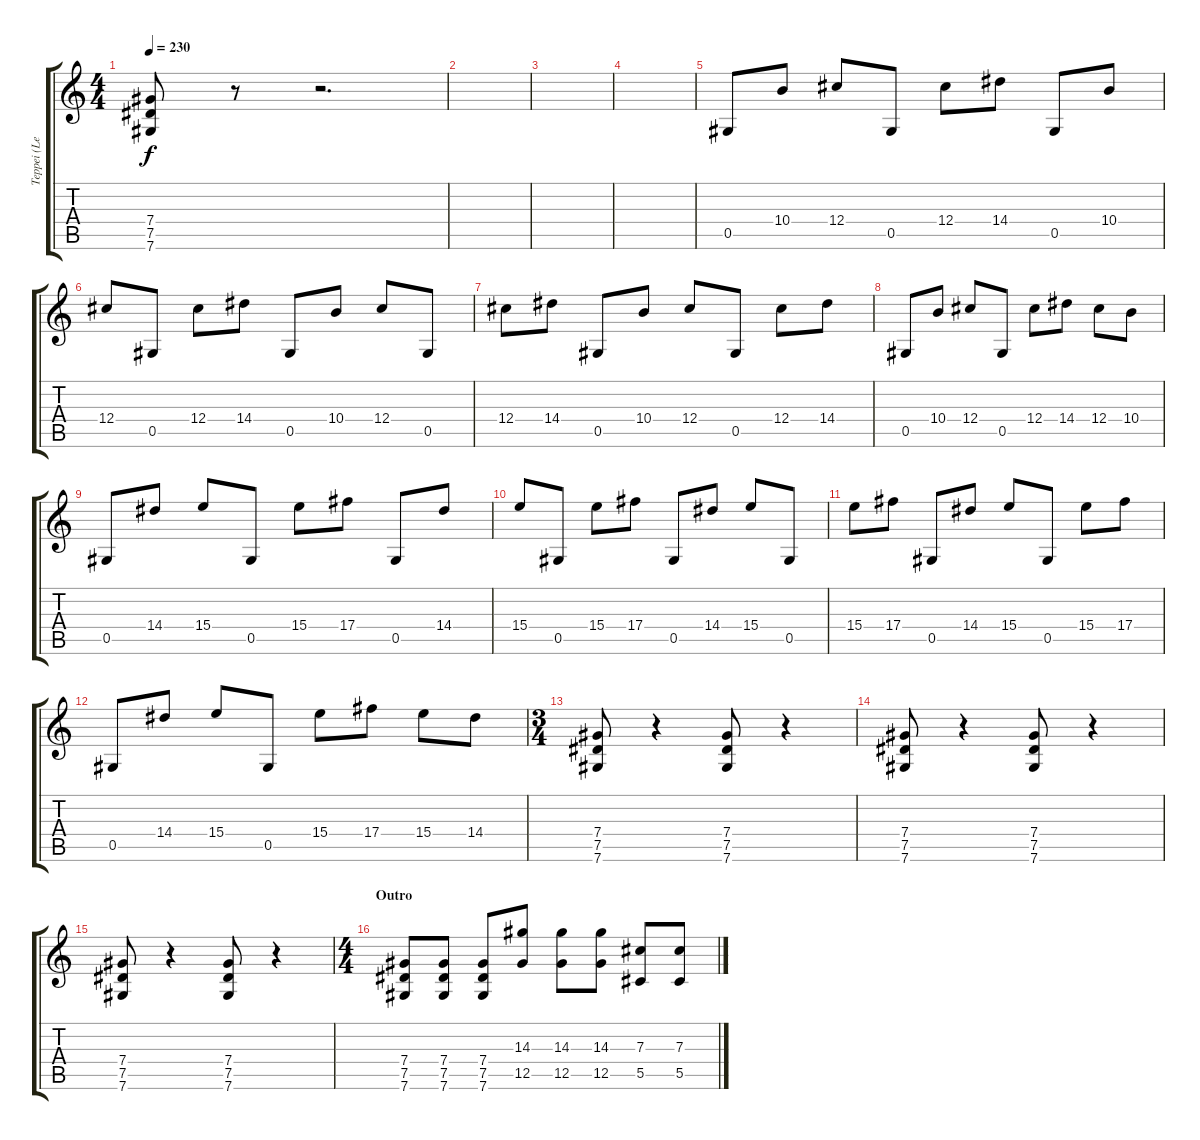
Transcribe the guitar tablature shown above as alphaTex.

\track ("Teppei (Lead)" "Teppei (Le") {instrument overdrivenguitar}
\staff {score tabs}
\tuning (Eb4 Bb3 Gb3 Db3 Ab2 Db2) {hide}
\ts (4 4)
\tempo 230
\clef g2
\ks c
(7.4 7.5 7.6).8{dy f} r.8 r.2{d} |
|
|
|
0.5.8 10.4.8 12.4.8 0.5.8 12.4.8 14.4.8 0.5.8 10.4.8 |
12.4.8 0.5.8 12.4.8 14.4.8 0.5.8 10.4.8 12.4.8 0.5.8 |
12.4.8 14.4.8 0.5.8 10.4.8 12.4.8 0.5.8 12.4.8 14.4.8 |
0.5.8 10.4.8 12.4.8 0.5.8 12.4.8 14.4.8 12.4.8 10.4.8 |
0.5.8 14.4.8 15.4.8 0.5.8 15.4.8 17.4.8 0.5.8 14.4.8 |
15.4.8 0.5.8 15.4.8 17.4.8 0.5.8 14.4.8 15.4.8 0.5.8 |
15.4.8 17.4.8 0.5.8 14.4.8 15.4.8 0.5.8 15.4.8 17.4.8 |
0.5.8 14.4.8 15.4.8 0.5.8 15.4.8 17.4.8 15.4.8 14.4.8 |
\ts (3 4)
(7.4 7.5 7.6).8 r.4 (7.4 7.5 7.6).8 r.4 |
(7.4 7.5 7.6).8 r.4 (7.4 7.5 7.6).8 r.4 |
(7.4 7.5 7.6).8 r.4 (7.4 7.5 7.6).8 r.4 |
\ts (4 4)
\section ("" "Outro")
(7.4 7.5 7.6).8 (7.4 7.5 7.6).8 (7.4 7.5 7.6).8 (14.3 12.5).8 (14.3 12.5).8 (14.3 12.5).8 (7.3 5.5).8 (7.3 5.5).8
